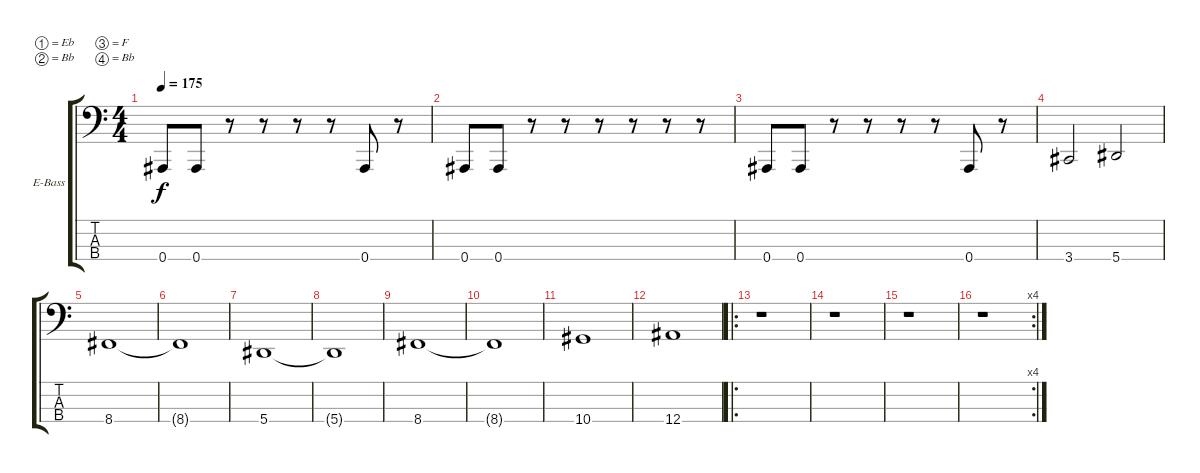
\bracketExtendMode groupsimilarinstruments
\firstSystemTrackNameOrientation horizontal
\otherSystemsTrackNameOrientation horizontal
\track ("Piste 5" "E-Bass") {instrument electricbasspick}
\staff {score tabs}
\tuning (Eb2 Bb1 F1 Bb0)
\ts (4 4)
\tempo 175
\clef f4
\ks c
0.4.8{dy f} 0.4.8 r.8 r.8 r.8 r.8 0.4.8 r.8 |
0.4.8 0.4.8 r.8 r.8 r.8 r.8 r.8 r.8 |
0.4.8 0.4.8 r.8 r.8 r.8 r.8 0.4.8 r.8 |
3.4.2 5.4.2 |
8.4.1 |
8.4{t}.1 |
5.4.1 |
5.4{t}.1 |
8.4.1 |
8.4{t}.1 |
10.4.1 |
12.4.1 |
\ro
r.1 |
r.1 |
r.1 |
\rc 4
r.1
